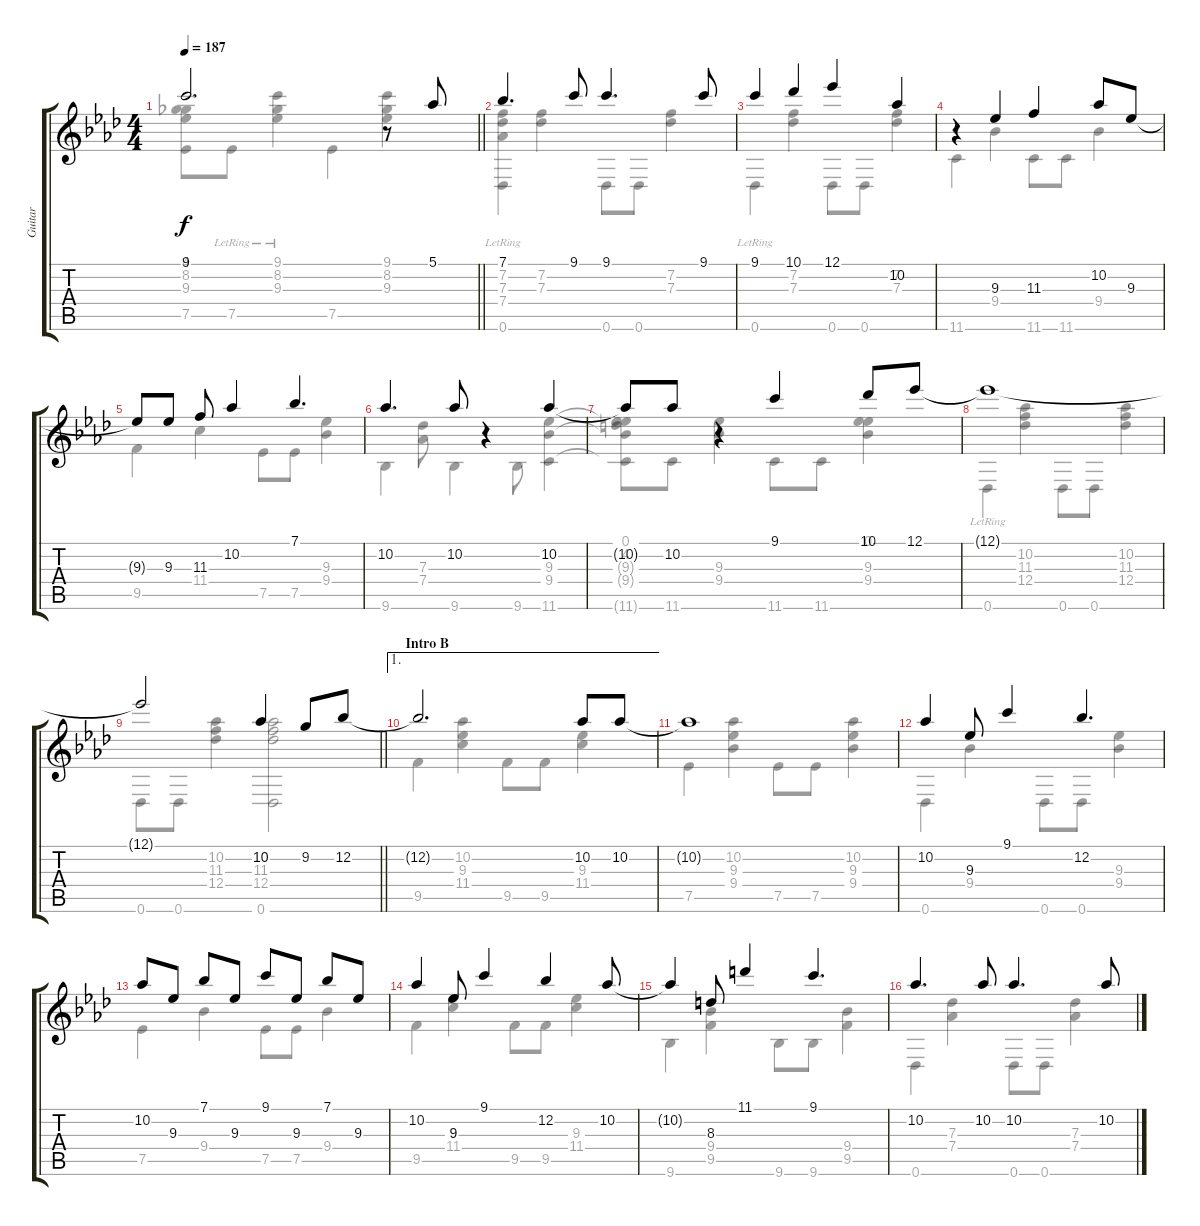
\track ("Guitar" "Guitar") {instrument acousticguitarsteel}
\staff {score tabs}
\tuning (Eb4 Bb3 Gb3 Db3 Ab2 Db2) {hide}
\voice
\ts (4 4)
\tempo 187
\clef g2
\barLineRight lightlight
\ks ab
9.1{t}.2{d dy f} r.8 5.1.8 |
7.1.4{d} 9.1.8 9.1.4{d} 9.1.8 |
9.1.4 10.1.4 12.1.4 10.2.4 |
r.4 9.3.4 11.3.4 10.2.8 9.3.8 |
9.3{t}.8 9.3.8 11.3.8 10.2.4 7.1.4{d} |
10.2.4{d} 10.2.8 r.4 10.2.4 |
10.2{t}.8 10.2.8 r.4 9.1.4 10.1.8 12.1.8 |
12.1{t}.1 |
\barLineRight lightlight
12.1{t}.2 10.2.4 9.2.8 12.2.8 |
\ae 1
\section ("" "Intro B")
12.2{t}.2{d} 10.2.8 10.2.8 |
10.2{t}.1 |
10.2.4 9.3.8 9.1.4 12.2.4{d} |
10.2.8 9.3.8 7.1.8 9.3.8 9.1.8 9.3.8 7.1.8 9.3.8 |
10.2.4 9.3.8 9.1.4 12.2.4 10.2.8 |
10.2{t}.4 8.3.8 11.1.4 9.1.4{d} |
10.2.4{d} 10.2.8 10.2.4{d} 10.2.8
\voice
\clef g2
\ottava regular
\simile none
\barLineRight lightlight
\ks ab
(4.1 8.2{t} 9.3{t} 7.5{t}).8{dy f} 7.5{lr}.8 (9.1{lr} 8.2{lr} 9.3{lr}).4 7.5.4 (9.1 8.2 9.3).4 |
(7.2{lr} 7.3{lr} 7.4{lr} 0.6{lr}).4 (7.2 7.3).4 0.6.8 0.6.8 (7.2 7.3).4 |
0.6{lr}.4 (7.2 7.3).4 0.6.8 0.6.8 (7.2 7.3).4 |
11.6.4 9.4.4 11.6.8 11.6.8 9.4.4 |
9.5.4 11.4.4 7.5.8 7.5.8 (9.3 9.4).4 |
9.6.4 (7.3 7.4).8 9.6.4 9.6.8 (9.3 9.4 11.6).4 |
(0.1 4.2 9.3{t} 9.4{t} 11.6{t}).8 11.6.8 (9.3 9.4).4 11.6.8 11.6.8 (0.1 9.3 9.4).4 |
0.6{lr}.4 (10.2 11.3 12.4).4 0.6.8 0.6.8 (10.2 11.3 12.4).4 |
\barLineRight lightlight
0.6.8 0.6.8 (10.2 11.3 12.4).4 (10.2 11.3 12.4 0.6).2 |
9.5.4 (10.2 9.3 11.4).4 9.5.8 9.5.8 (9.3 11.4).4 |
7.5.4 (10.2 9.3 9.4).4 7.5.8 7.5.8 (10.2 9.3 9.4).4 |
0.6.4 9.4.4 0.6.8 0.6.8 (9.3 9.4).4 |
7.5.4 9.4.4 7.5.8 7.5.8 9.4.4 |
9.5.4 (9.3 11.4).4 9.5.8 9.5.8 (9.3 11.4).4 |
9.6.4 (9.4 9.5).4 9.6.8 9.6.8 (9.4 9.5).4 |
0.6.4 (7.3 7.4).4 0.6.8 0.6.8 (7.3 7.4).4
